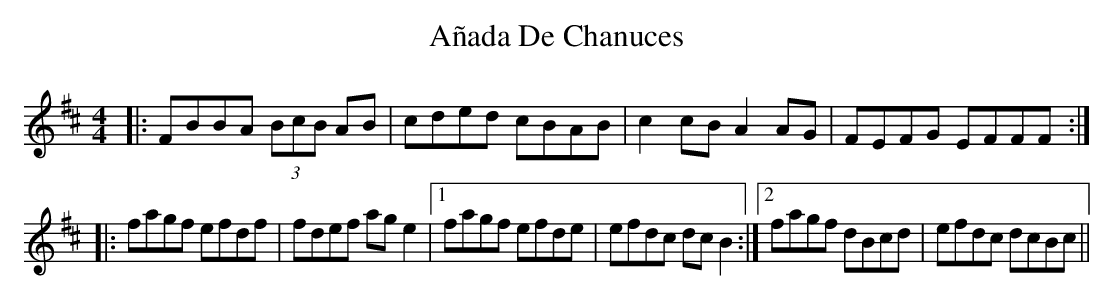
X:1
T: Añada De Chanuces
M: 4/4
L: 1/8
K: Bmin
|:FBBA (3BcB AB|cded cBAB|c2 cB A2 AG|FEFG EFFF:|
|:fagf efdf|fdef ag e2|1 fagf efde|efdc dc B2:|2 fagf dBcd|efdc dcBc||
